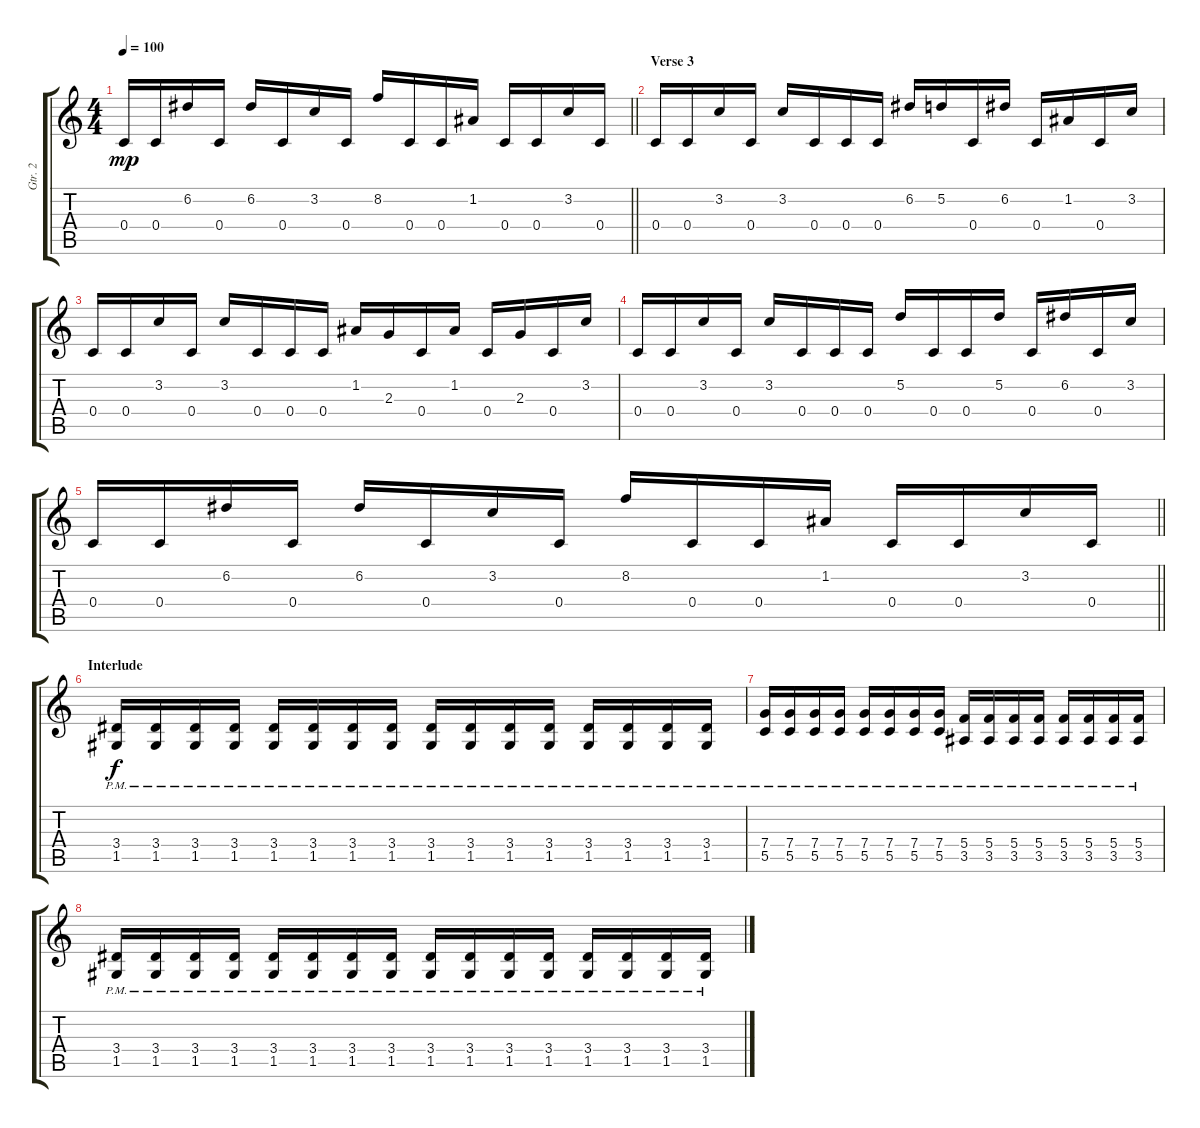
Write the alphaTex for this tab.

\track ("Gtr. 2" "Gtr. 2") {instrument distortionguitar}
\staff {score tabs}
\tuning (D4 A3 F3 C3 G2 C2) {hide}
\ts (4 4)
\tempo 100
\clef g2
\barLineRight lightlight
\ks c
0.4.16{dy mp} 0.4.16 6.2.16 0.4.16 6.2.16 0.4.16 3.2.16 0.4.16 8.2.16 0.4.16 0.4.16 1.2.16 0.4.16 0.4.16 3.2.16 0.4.16 |
\section ("" "Verse 3")
0.4.16 0.4.16 3.2.16 0.4.16 3.2.16 0.4.16 0.4.16 0.4.16 6.2.16 5.2.16 0.4.16 6.2.16 0.4.16 1.2.16 0.4.16 3.2.16 |
0.4.16 0.4.16 3.2.16 0.4.16 3.2.16 0.4.16 0.4.16 0.4.16 1.2.16 2.3.16 0.4.16 1.2.16 0.4.16 2.3.16 0.4.16 3.2.16 |
0.4.16 0.4.16 3.2.16 0.4.16 3.2.16 0.4.16 0.4.16 0.4.16 5.2.16 0.4.16 0.4.16 5.2.16 0.4.16 6.2.16 0.4.16 3.2.16 |
\barLineRight lightlight
0.4.16 0.4.16 6.2.16 0.4.16 6.2.16 0.4.16 3.2.16 0.4.16 8.2.16 0.4.16 0.4.16 1.2.16 0.4.16 0.4.16 3.2.16 0.4.16 |
\section ("" "Interlude")
(3.4{pm} 1.5{pm}).16{dy f instrument distortionguitar} (3.4{pm} 1.5{pm}).16 (3.4{pm} 1.5{pm}).16 (3.4{pm} 1.5{pm}).16 (3.4{pm} 1.5{pm}).16 (3.4{pm} 1.5{pm}).16 (3.4{pm} 1.5{pm}).16 (3.4{pm} 1.5{pm}).16 (3.4{pm} 1.5{pm}).16 (3.4{pm} 1.5{pm}).16 (3.4{pm} 1.5{pm}).16 (3.4{pm} 1.5{pm}).16 (3.4{pm} 1.5{pm}).16 (3.4{pm} 1.5{pm}).16 (3.4{pm} 1.5{pm}).16 (3.4{pm} 1.5{pm}).16 |
(7.4{pm} 5.5{pm}).16 (7.4{pm} 5.5{pm}).16 (7.4{pm} 5.5{pm}).16 (7.4{pm} 5.5{pm}).16 (7.4{pm} 5.5{pm}).16 (7.4{pm} 5.5{pm}).16 (7.4{pm} 5.5{pm}).16 (7.4{pm} 5.5{pm}).16 (5.4{pm} 3.5{pm}).16 (5.4{pm} 3.5{pm}).16 (5.4{pm} 3.5{pm}).16 (5.4{pm} 3.5{pm}).16 (5.4{pm} 3.5{pm}).16 (5.4{pm} 3.5{pm}).16 (5.4{pm} 3.5{pm}).16 (5.4{pm} 3.5{pm}).16 |
(3.4{pm} 1.5{pm}).16 (3.4{pm} 1.5{pm}).16 (3.4{pm} 1.5{pm}).16 (3.4{pm} 1.5{pm}).16 (3.4{pm} 1.5{pm}).16 (3.4{pm} 1.5{pm}).16 (3.4{pm} 1.5{pm}).16 (3.4{pm} 1.5{pm}).16 (3.4{pm} 1.5{pm}).16 (3.4{pm} 1.5{pm}).16 (3.4{pm} 1.5{pm}).16 (3.4{pm} 1.5{pm}).16 (3.4{pm} 1.5{pm}).16 (3.4{pm} 1.5{pm}).16 (3.4{pm} 1.5{pm}).16 (3.4{pm} 1.5{pm}).16
